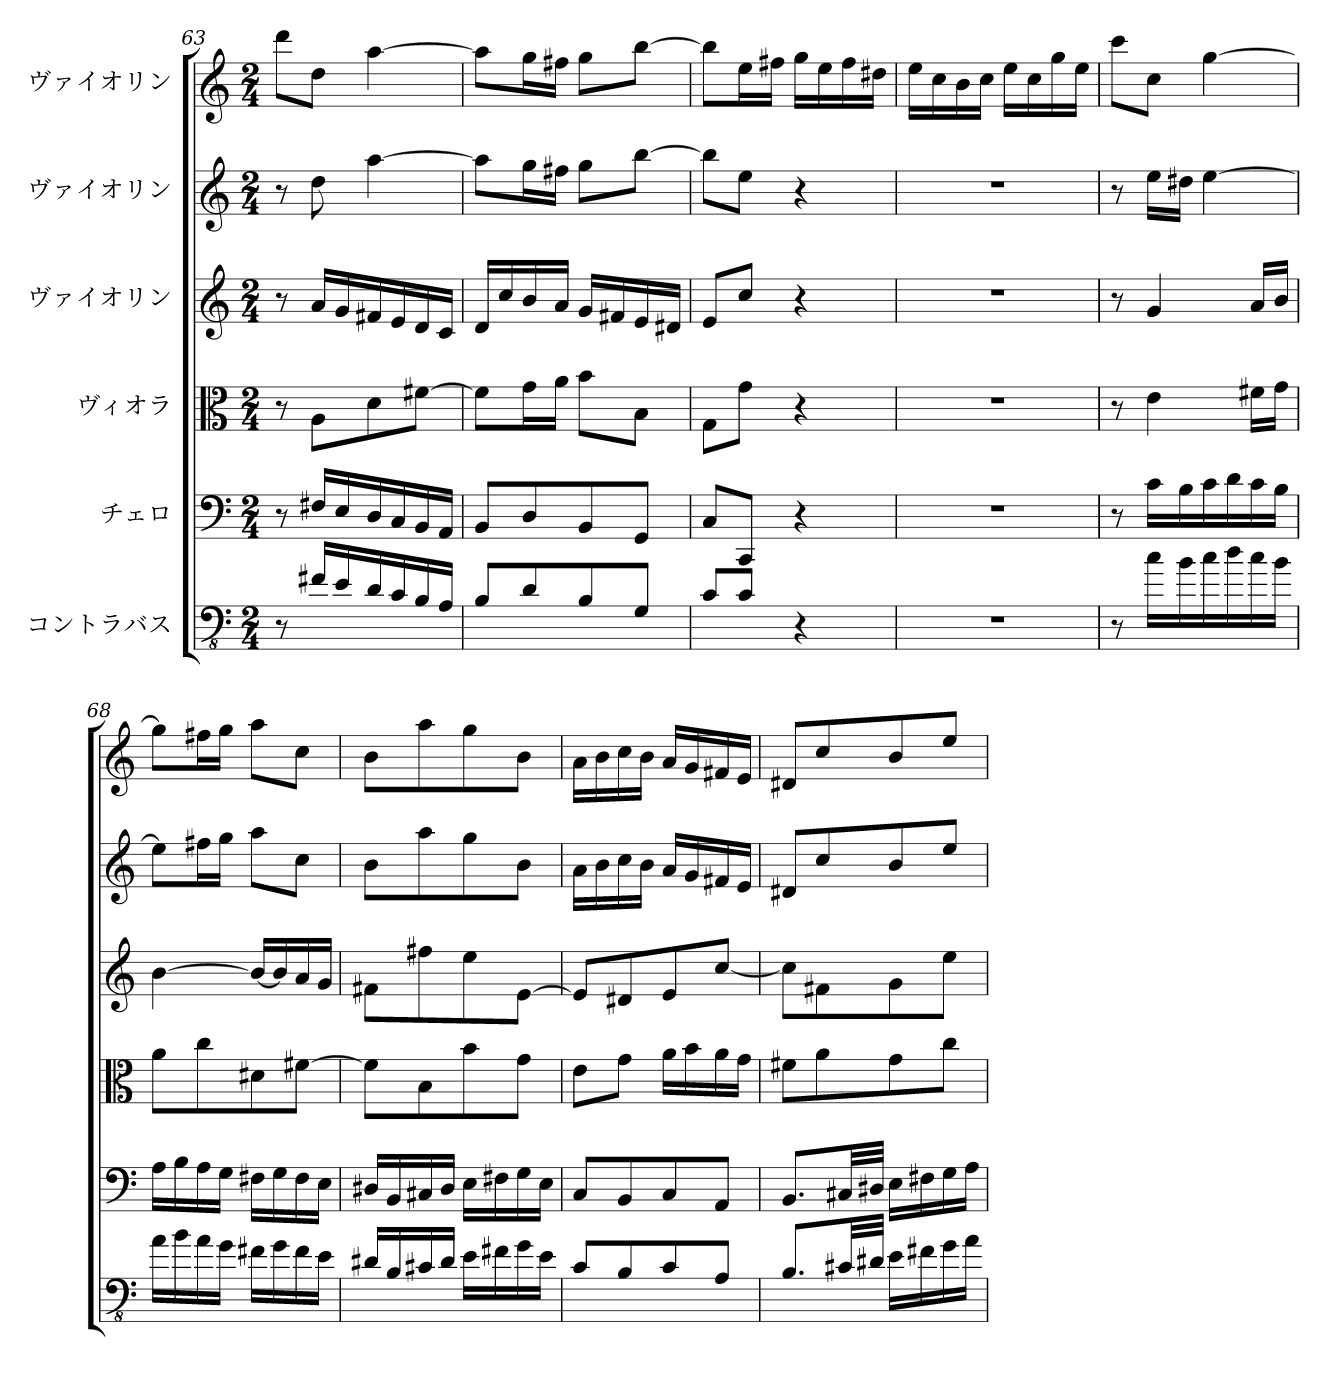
**kern	**kern	**kern	**kern	**kern	**kern
*part6	*part5	*part4	*part3	*part2	*part1
*staff6	*staff5	*staff4	*staff3	*staff2	*staff1
*I"コントラバス	*I"チェロ	*I"ヴィオラ	*I"ヴァイオリン	*I"ヴァイオリン	*I"ヴァイオリン
*clefFv4	*clefF4	*clefC3	*clefG2	*clefG2	*clefG2
*ITrd7c12	*	*	*	*	*
*k[]	*k[]	*k[]	*k[]	*k[]	*k[]
*M2/4	*M2/4	*M2/4	*M2/4	*M2/4	*M2/4
=63	=63	=63	=63	=63	=63
8r	8r	8r	8r	8r	8ddd\L
16FF#X/LL	16F#X/LL	8A\L	16a/LL	8dd\	8dd\J
16EE/	16E/	.	16g/	.	.
16DD/	16D/	8d\	16f#X/	[4aa\	[4aa\
16CC/	16C/	.	16e/	.	.
16BBB/	16BB/	[8f#X\J	16d/	.	.
16AAA/JJ	16AA/JJ	.	16c/JJ	.	.
!!LO:LB:g=z
=64	=64	=64	=64	=64	=64
8BBB/L	8BB/L	8f#\L]	16d/LL	8aa\L]	8aa\L]
.	.	.	16cc/	.	.
8DD/	8D/	16g\L	16b/	16gg\L	16gg\L
.	.	16a\JJ	16a/JJ	16ff#X\JJ	16ff#X\JJ
8BBB/	8BB/	8b\L	16g/LL	8gg\L	8gg\L
.	.	.	16f#X/	.	.
8GGG/J	8GG/J	8B\J	16e/	[8bb\J	[8bb\J
.	.	.	16d#X/JJ	.	.
=65	=65	=65	=65	=65	=65
8CC/L	8C/L	8G\L	8e/L	8bb\L]	8bb\L]
8CC/J	8CC/J	8g\J	8cc/J	8ee\J	16ee\L
.	.	.	.	.	16ff#X\JJ
4r	4r	4r	4r	4r	16gg\LL
.	.	.	.	.	16ee\
.	.	.	.	.	16ff#\
.	.	.	.	.	16dd#X\JJ
=66	=66	=66	=66	=66	=66
2r	2r	2r	2r	2r	16ee\LL
.	.	.	.	.	16cc\
.	.	.	.	.	16b\
.	.	.	.	.	16cc\JJ
.	.	.	.	.	16ee\LL
.	.	.	.	.	16cc\
.	.	.	.	.	16gg\
.	.	.	.	.	16ee\JJ
=67	=67	=67	=67	=67	=67
8r	8r	8r	8r	8r	8ccc\L
16C\LL	16c\LL	4e\	4g/	16ee\LL	8cc\J
16BB\	16B\	.	.	16dd#X\JJ	.
16C\	16c\	.	.	[4ee\	[4gg\
16D\	16d\	.	.	.	.
16C\	16c\	16f#X\LL	16a/LL	.	.
16BB\JJ	16B\JJ	16g\JJ	16b/JJ	.	.
!!LO:PB:g=z
=68	=68	=68	=68	=68	=68
16AA\LL	16A\LL	8a\L	[4b\	8ee\L]	8gg\L]
16BB\	16B\	.	.	.	.
16AA\	16A\	8cc\	.	16ff#X\L	16ff#X\L
16GG\JJ	16G\JJ	.	.	16gg\JJ	16gg\JJ
16FF#X\LL	16F#X\LL	8d#X\	16b/LL_	8aa\L	8aa\L
16GG\	16G\	.	16b/]	.	.
16FF#\	16F#\	[8f#X\J	16a/	8cc\J	8cc\J
16EE\JJ	16E\JJ	.	16g/JJ	.	.
=69	=69	=69	=69	=69	=69
16DD#X/LL	16D#X/LL	8f#\L]	8f#X\L	8b\L	8b\L
16BBB/	16BB/	.	.	.	.
16CC#X/	16C#X/	8B\	8ff#X\	8aa\	8aa\
16DD#/JJ	16D#/JJ	.	.	.	.
16EE\LL	16E\LL	8b\	8ee\	8gg\	8gg\
16FF#X\	16F#X\	.	.	.	.
16GG\	16G\	8g\J	[8e\J	8b\J	8b\J
16EE\JJ	16E\JJ	.	.	.	.
=70	=70	=70	=70	=70	=70
8CC/L	8C/L	8e\L	8e/L]	16a\LL	16a\LL
.	.	.	.	16b\	16b\
8BBB/	8BB/	8g\J	8d#X/	16cc\	16cc\
.	.	.	.	16b\JJ	16b\JJ
8CC/	8C/	16a\LL	8e/	16a/LL	16a/LL
.	.	16b\	.	16g/	16g/
8AAA/J	8AA/J	16a\	[8cc/J	16f#X/	16f#X/
.	.	16g\JJ	.	16e/JJ	16e/JJ
=71	=71	=71	=71	=71	=71
8.BBB/L	8.BB/L	8f#X\L	8cc\L]	8d#X/L	8d#X/L
.	.	8a\	8f#X\	8cc/	8cc/
32CC#X/LL	32C#X/LL	.	.	.	.
32DD#X/JJJ	32D#X/JJJ	.	.	.	.
16EE\LL	16E\LL	8g\	8g\	8b/	8b/
16FF#X\	16F#X\	.	.	.	.
16GG\	16G\	8cc\J	8ee\J	8ee/J	8ee/J
16AA\JJ	16A\JJ	.	.	.	.
=	=	=	=	=	=
*-	*-	*-	*-	*-	*-
